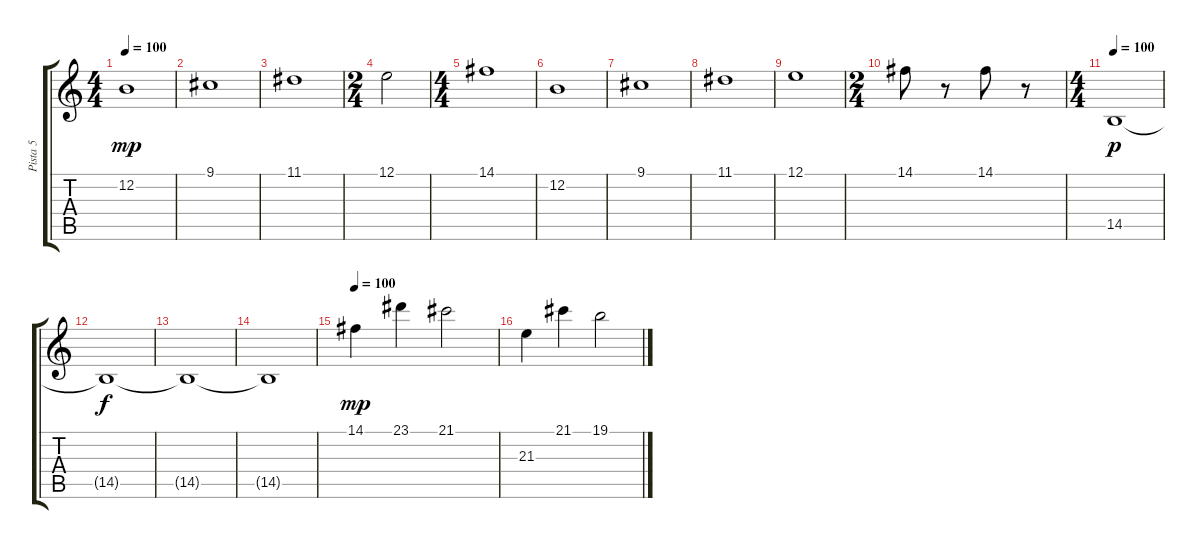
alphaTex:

\track ("Pista 5" "Pista 5") {instrument stringensemble1}
\staff {score tabs}
\tuning (E4 B3 G3 D3 A2 E2) {hide}
\ts (4 4)
\tempo 100
\clef g2
\ks c
12.2.1{dy mp} |
9.1.1 |
11.1.1 |
\ts (2 4)
12.1.2 |
\ts (4 4)
14.1.1 |
12.2.1 |
9.1.1 |
11.1.1 |
12.1.1 |
\ts (2 4)
14.1.8 r.8 14.1.8 r.8 |
\ts (4 4)
\tempo 100
14.5.1{dy p} |
14.5{t}.1{dy f} |
14.5{t}.1 |
14.5{t}.1 |
\tempo 100
14.1.4{dy mp} 23.1.4 21.1.2 |
21.3.4 21.1.4 19.1.2
